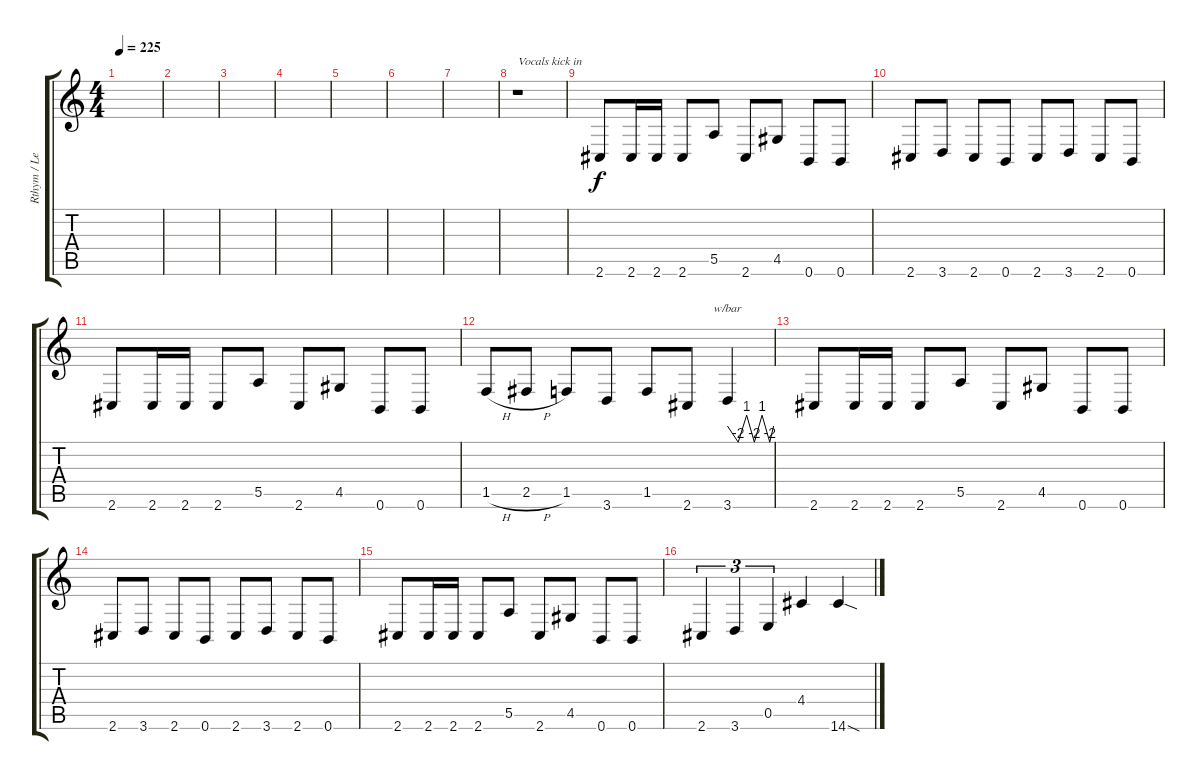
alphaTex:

\track ("Rthym / Lead 1" "Rthym / Le") {instrument distortionguitar}
\staff {score tabs}
\tuning (B3 Gb3 D3 A2 E2 B1) {hide}
\ts (4 4)
\tempo 225
\clef g2
\ks c
|
|
|
|
|
|
|
r.1{txt "Vocals kick in"} |
2.6.8 2.6.16 2.6.16 2.6.8 5.5.8 2.6.8 4.5.8 0.6.8 0.6.8 |
2.6.8 3.6.8 2.6.8 0.6.8 2.6.8 3.6.8 2.6.8 0.6.8 |
2.6.8 2.6.16 2.6.16 2.6.8 5.5.8 2.6.8 4.5.8 0.6.8 0.6.8 |
1.5{h}.8 2.5{h}.8 1.5.8 3.6.8 1.5.8 2.6.8 3.6.4{tbe (custom default 0 0 14 -8 25 4 35 -8 45 4 55 -8 60 0) instrument guitarharmonics} |
2.6.8{instrument distortionguitar} 2.6.16 2.6.16 2.6.8 5.5.8 2.6.8 4.5.8 0.6.8 0.6.8 |
2.6.8 3.6.8 2.6.8 0.6.8 2.6.8 3.6.8 2.6.8 0.6.8 |
2.6.8 2.6.16 2.6.16 2.6.8 5.5.8 2.6.8 4.5.8 0.6.8 0.6.8 |
2.6.4{tu (3 2)} 3.6.4{tu (3 2)} 0.5.4{tu (3 2)} 4.4.4 14.6{sod}.4
